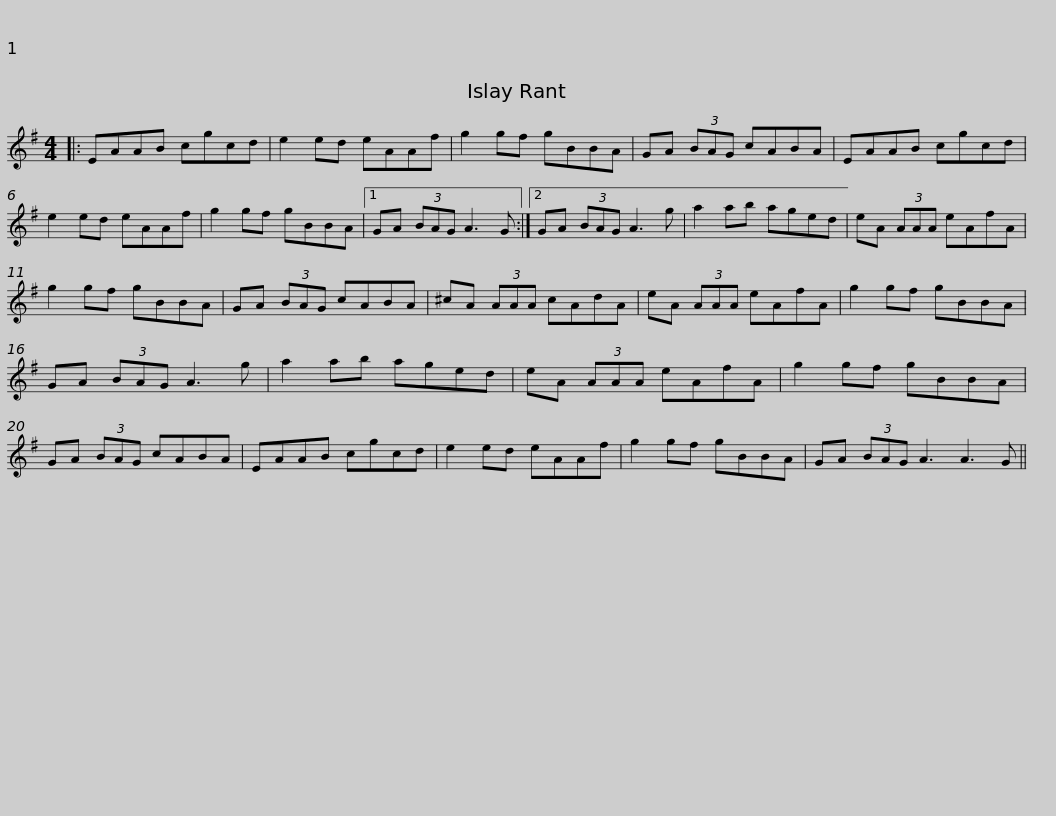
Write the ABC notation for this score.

X:1
L:1/8
M:4/4
I:linebreak $
K:G
V:1 treble
V:1
|: EAAB cgcd | e2 ed eAAf | g2 gf gBBA | GA (3BAG cABA | EAAB cgcd |$ %5
 e2 ed eAAf | g2 gf gBBA |1 GA (3BAG A3 G :|2 GA (3BAG A3 g | a2 ab aged |$ %10
 eA (3AAA eAfA | g2 gf gBBA | GA (3BAG cABA | ^cA (3AAA cAdA | eA (3AAA eAfA |$ %15
 g2 gf gBBA | GA (3BAG A3 g | a2 ab aged | eA (3AAA eAfA | g2 gf gBBA |$ %20
 GA (3BAG cABA | EAAB cgcd | e2 ed eAAf | g2 gf gBBA | GA (3BAG A3 A3 G || %25
